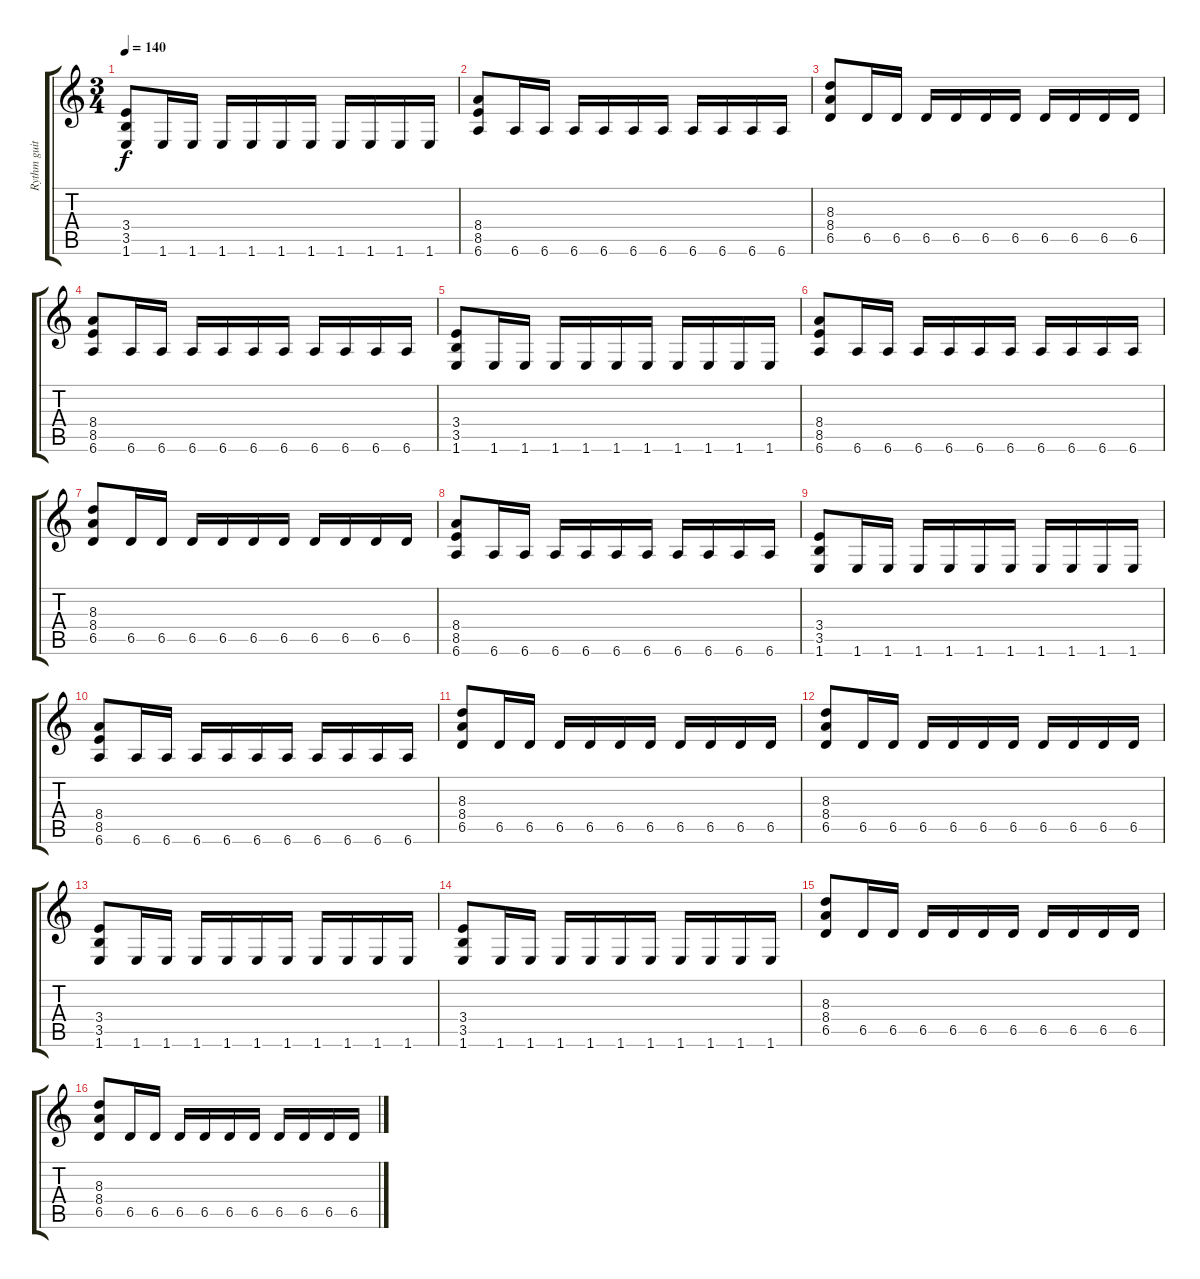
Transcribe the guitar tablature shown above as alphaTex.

\track ("Rythm guitar" "Rythm guit") {instrument distortionguitar}
\staff {score tabs}
\tuning (Eb4 Bb3 Gb3 Db3 Ab2 Eb2) {hide}
\ts (3 4)
\tempo 140
\clef g2
\ks c
(3.4 3.5 1.6).8{dy f} 1.6.16 1.6.16 1.6.16 1.6.16 1.6.16 1.6.16 1.6.16 1.6.16 1.6.16 1.6.16 |
(8.4 8.5 6.6).8 6.6.16 6.6.16 6.6.16 6.6.16 6.6.16 6.6.16 6.6.16 6.6.16 6.6.16 6.6.16 |
(8.3 8.4 6.5).8 6.5.16 6.5.16 6.5.16 6.5.16 6.5.16 6.5.16 6.5.16 6.5.16 6.5.16 6.5.16 |
(8.4 8.5 6.6).8 6.6.16 6.6.16 6.6.16 6.6.16 6.6.16 6.6.16 6.6.16 6.6.16 6.6.16 6.6.16 |
(3.4 3.5 1.6).8 1.6.16 1.6.16 1.6.16 1.6.16 1.6.16 1.6.16 1.6.16 1.6.16 1.6.16 1.6.16 |
(8.4 8.5 6.6).8 6.6.16 6.6.16 6.6.16 6.6.16 6.6.16 6.6.16 6.6.16 6.6.16 6.6.16 6.6.16 |
(8.3 8.4 6.5).8 6.5.16 6.5.16 6.5.16 6.5.16 6.5.16 6.5.16 6.5.16 6.5.16 6.5.16 6.5.16 |
(8.4 8.5 6.6).8 6.6.16 6.6.16 6.6.16 6.6.16 6.6.16 6.6.16 6.6.16 6.6.16 6.6.16 6.6.16 |
(3.4 3.5 1.6).8 1.6.16 1.6.16 1.6.16 1.6.16 1.6.16 1.6.16 1.6.16 1.6.16 1.6.16 1.6.16 |
(8.4 8.5 6.6).8 6.6.16 6.6.16 6.6.16 6.6.16 6.6.16 6.6.16 6.6.16 6.6.16 6.6.16 6.6.16 |
(8.3 8.4 6.5).8 6.5.16 6.5.16 6.5.16 6.5.16 6.5.16 6.5.16 6.5.16 6.5.16 6.5.16 6.5.16 |
(8.3 8.4 6.5).8 6.5.16 6.5.16 6.5.16 6.5.16 6.5.16 6.5.16 6.5.16 6.5.16 6.5.16 6.5.16 |
(3.4 3.5 1.6).8 1.6.16 1.6.16 1.6.16 1.6.16 1.6.16 1.6.16 1.6.16 1.6.16 1.6.16 1.6.16 |
(3.4 3.5 1.6).8 1.6.16 1.6.16 1.6.16 1.6.16 1.6.16 1.6.16 1.6.16 1.6.16 1.6.16 1.6.16 |
(8.3 8.4 6.5).8 6.5.16 6.5.16 6.5.16 6.5.16 6.5.16 6.5.16 6.5.16 6.5.16 6.5.16 6.5.16 |
(8.3 8.4 6.5).8 6.5.16 6.5.16 6.5.16 6.5.16 6.5.16 6.5.16 6.5.16 6.5.16 6.5.16 6.5.16
